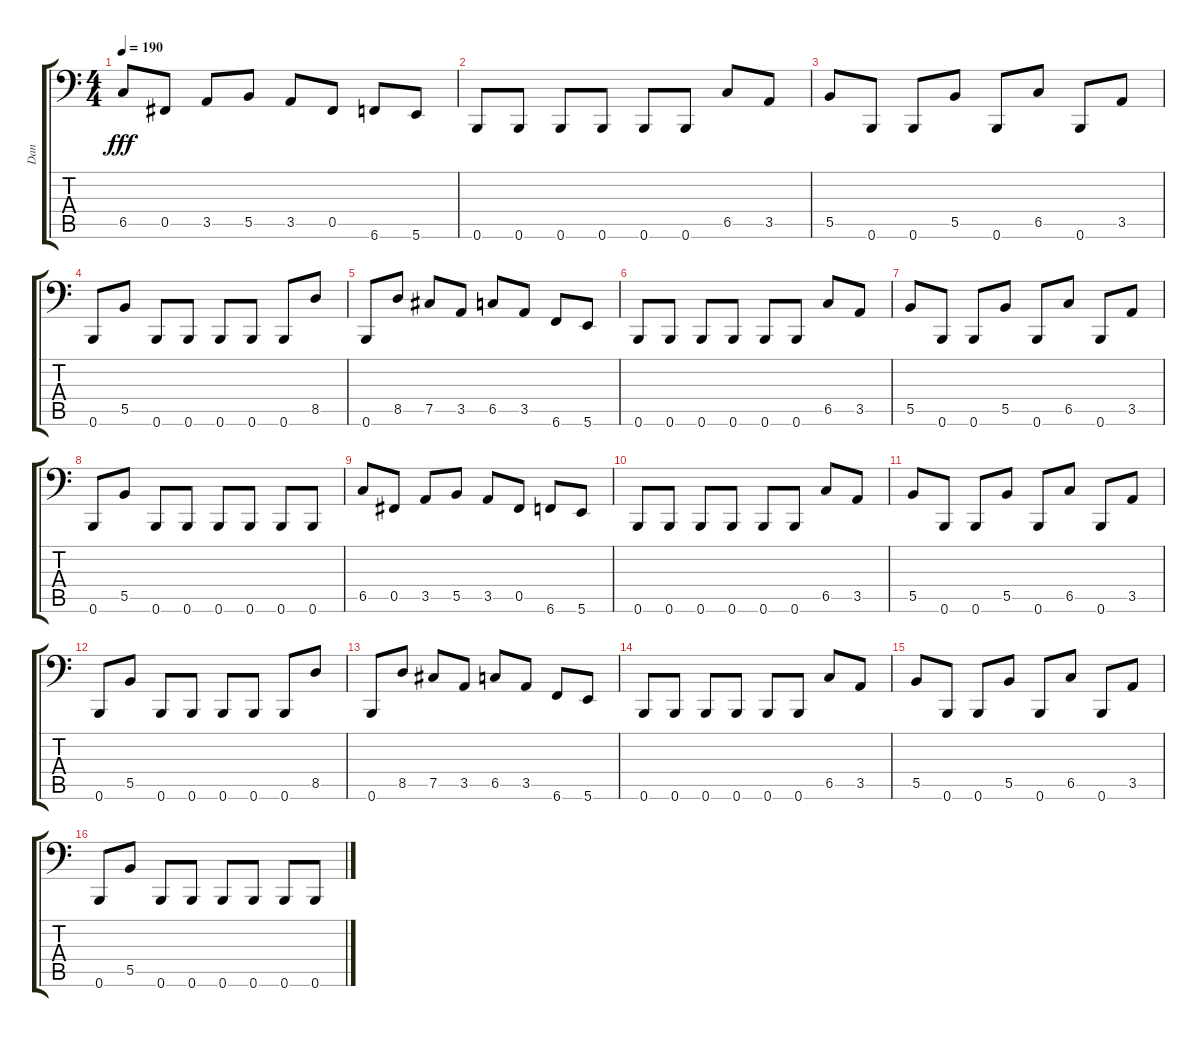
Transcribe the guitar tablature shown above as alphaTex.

\track ("Dan" "Dan") {instrument electricbassfinger}
\staff {score tabs}
\tuning (Db3 Ab2 E2 B1 Gb1 B0) {hide}
\ts (4 4)
\tempo 190
\clef f4
\ks c
6.5.8{dy fff} 0.5.8 3.5.8 5.5.8 3.5.8 0.5.8 6.6.8 5.6.8 |
0.6.8 0.6.8 0.6.8 0.6.8 0.6.8 0.6.8 6.5.8 3.5.8 |
5.5.8 0.6.8 0.6.8 5.5.8 0.6.8 6.5.8 0.6.8 3.5.8 |
0.6.8 5.5.8 0.6.8 0.6.8 0.6.8 0.6.8 0.6.8 8.5.8 |
0.6.8 8.5.8 7.5.8 3.5.8 6.5.8 3.5.8 6.6.8 5.6.8 |
0.6.8 0.6.8 0.6.8 0.6.8 0.6.8 0.6.8 6.5.8 3.5.8 |
5.5.8 0.6.8 0.6.8 5.5.8 0.6.8 6.5.8 0.6.8 3.5.8 |
0.6.8 5.5.8 0.6.8 0.6.8 0.6.8 0.6.8 0.6.8 0.6.8 |
6.5.8 0.5.8 3.5.8 5.5.8 3.5.8 0.5.8 6.6.8 5.6.8 |
0.6.8 0.6.8 0.6.8 0.6.8 0.6.8 0.6.8 6.5.8 3.5.8 |
5.5.8 0.6.8 0.6.8 5.5.8 0.6.8 6.5.8 0.6.8 3.5.8 |
0.6.8 5.5.8 0.6.8 0.6.8 0.6.8 0.6.8 0.6.8 8.5.8 |
0.6.8 8.5.8 7.5.8 3.5.8 6.5.8 3.5.8 6.6.8 5.6.8 |
0.6.8 0.6.8 0.6.8 0.6.8 0.6.8 0.6.8 6.5.8 3.5.8 |
5.5.8 0.6.8 0.6.8 5.5.8 0.6.8 6.5.8 0.6.8 3.5.8 |
0.6.8 5.5.8 0.6.8 0.6.8 0.6.8 0.6.8 0.6.8 0.6.8
